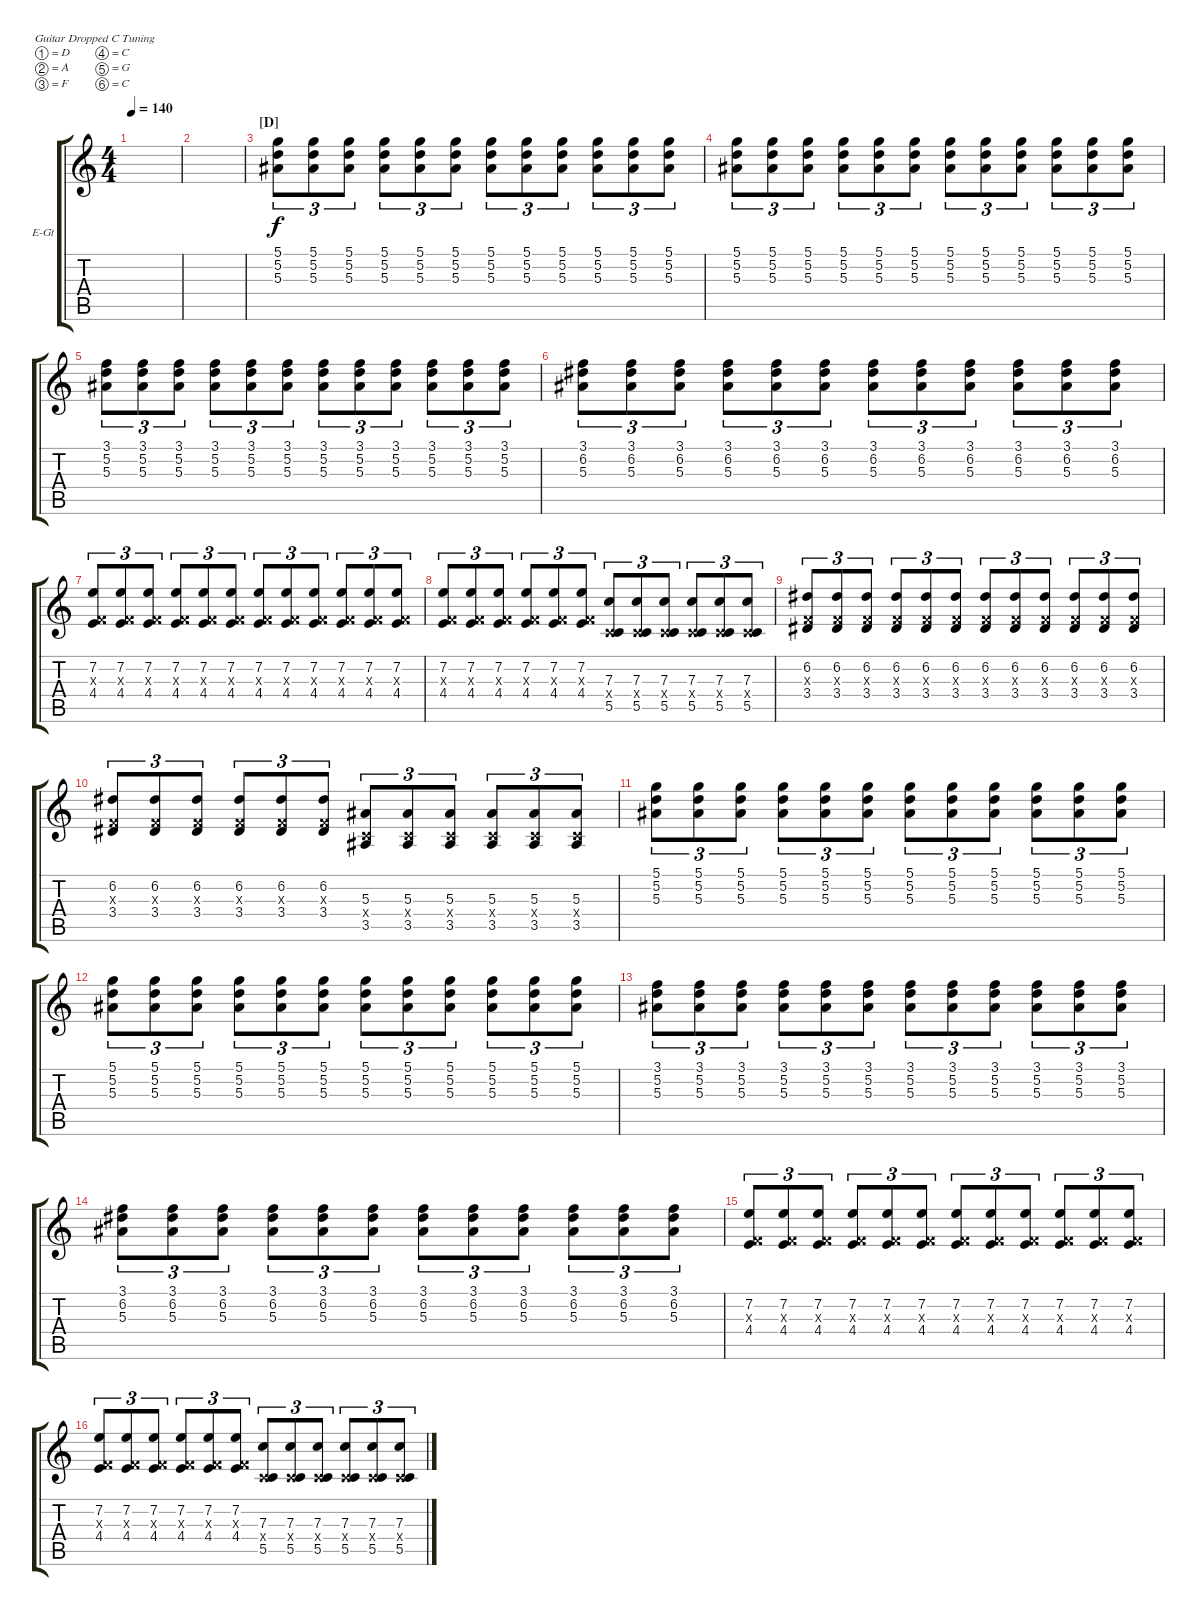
\bracketExtendMode groupsimilarinstruments
\firstSystemTrackNameOrientation horizontal
\otherSystemsTrackNameOrientation horizontal
\track ("Guitar 2" "E-Gt") {instrument distortionguitar}
\staff {score tabs}
\tuning (D4 A3 F3 C3 G2 C2)
\ts (4 4)
\tempo 140
\clef g2
\scale
0.333333
\ks c
|
\scale
0.333333 |
\section ("D" "")
\scale
0.333333 (5.3 5.2 5.1).8{tu (3 2)} (5.3 5.2 5.1).8{tu (3 2)} (5.3 5.2 5.1).8{tu (3 2)} (5.3 5.2 5.1).8{tu (3 2)} (5.3 5.2 5.1).8{tu (3 2)} (5.3 5.2 5.1).8{tu (3 2)} (5.3 5.2 5.1).8{tu (3 2)} (5.3 5.2 5.1).8{tu (3 2)} (5.3 5.2 5.1).8{tu (3 2)} (5.3 5.2 5.1).8{tu (3 2)} (5.3 5.2 5.1).8{tu (3 2)} (5.3 5.2 5.1).8{tu (3 2)} |
\scale
0.333333 (5.3 5.2 5.1).8{tu (3 2)} (5.3 5.2 5.1).8{tu (3 2)} (5.3 5.2 5.1).8{tu (3 2)} (5.3 5.2 5.1).8{tu (3 2)} (5.3 5.2 5.1).8{tu (3 2)} (5.3 5.2 5.1).8{tu (3 2)} (5.3 5.2 5.1).8{tu (3 2)} (5.3 5.2 5.1).8{tu (3 2)} (5.3 5.2 5.1).8{tu (3 2)} (5.3 5.2 5.1).8{tu (3 2)} (5.3 5.2 5.1).8{tu (3 2)} (5.3 5.2 5.1).8{tu (3 2)} |
\scale
0.333333 (3.1 5.2 5.3).8{tu (3 2)} (3.1 5.2 5.3).8{tu (3 2)} (3.1 5.2 5.3).8{tu (3 2)} (3.1 5.2 5.3).8{tu (3 2)} (3.1 5.2 5.3).8{tu (3 2)} (3.1 5.2 5.3).8{tu (3 2)} (3.1 5.2 5.3).8{tu (3 2)} (3.1 5.2 5.3).8{tu (3 2)} (3.1 5.2 5.3).8{tu (3 2)} (3.1 5.2 5.3).8{tu (3 2)} (3.1 5.2 5.3).8{tu (3 2)} (3.1 5.2 5.3).8{tu (3 2)} |
\scale
0.333333 (3.1 6.2 5.3).8{tu (3 2)} (3.1 6.2 5.3).8{tu (3 2)} (3.1 6.2 5.3).8{tu (3 2)} (3.1 6.2 5.3).8{tu (3 2)} (3.1 6.2 5.3).8{tu (3 2)} (3.1 6.2 5.3).8{tu (3 2)} (3.1 6.2 5.3).8{tu (3 2)} (3.1 6.2 5.3).8{tu (3 2)} (3.1 6.2 5.3).8{tu (3 2)} (3.1 6.2 5.3).8{tu (3 2)} (3.1 6.2 5.3).8{tu (3 2)} (3.1 6.2 5.3).8{tu (3 2)} |
\scale
0.333333 (7.2 0.3{x} 4.4).8{tu (3 2)} (7.2 0.3{x} 4.4).8{tu (3 2)} (7.2 0.3{x} 4.4).8{tu (3 2)} (7.2 0.3{x} 4.4).8{tu (3 2)} (7.2 0.3{x} 4.4).8{tu (3 2)} (7.2 0.3{x} 4.4).8{tu (3 2)} (7.2 0.3{x} 4.4).8{tu (3 2)} (7.2 0.3{x} 4.4).8{tu (3 2)} (7.2 0.3{x} 4.4).8{tu (3 2)} (7.2 0.3{x} 4.4).8{tu (3 2)} (7.2 0.3{x} 4.4).8{tu (3 2)} (7.2 0.3{x} 4.4).8{tu (3 2)} |
\scale
0.333333 (7.2 0.3{x} 4.4).8{tu (3 2)} (7.2 0.3{x} 4.4).8{tu (3 2)} (7.2 0.3{x} 4.4).8{tu (3 2)} (7.2 0.3{x} 4.4).8{tu (3 2)} (7.2 0.3{x} 4.4).8{tu (3 2)} (7.2 0.3{x} 4.4).8{tu (3 2)} (7.3 0.4{x} 5.5).8{tu (3 2)} (7.3 0.4{x} 5.5).8{tu (3 2)} (7.3 0.4{x} 5.5).8{tu (3 2)} (7.3 0.4{x} 5.5).8{tu (3 2)} (7.3 0.4{x} 5.5).8{tu (3 2)} (7.3 0.4{x} 5.5).8{tu (3 2)} |
\scale
0.333333 (6.2 0.3{x} 3.4).8{tu (3 2)} (6.2 0.3{x} 3.4).8{tu (3 2)} (6.2 0.3{x} 3.4).8{tu (3 2)} (6.2 0.3{x} 3.4).8{tu (3 2)} (6.2 0.3{x} 3.4).8{tu (3 2)} (6.2 0.3{x} 3.4).8{tu (3 2)} (6.2 0.3{x} 3.4).8{tu (3 2)} (6.2 0.3{x} 3.4).8{tu (3 2)} (6.2 0.3{x} 3.4).8{tu (3 2)} (6.2 0.3{x} 3.4).8{tu (3 2)} (6.2 0.3{x} 3.4).8{tu (3 2)} (6.2 0.3{x} 3.4).8{tu (3 2)} |
\scale
0.333333 (6.2 0.3{x} 3.4).8{tu (3 2)} (6.2 0.3{x} 3.4).8{tu (3 2)} (6.2 0.3{x} 3.4).8{tu (3 2)} (6.2 0.3{x} 3.4).8{tu (3 2)} (6.2 0.3{x} 3.4).8{tu (3 2)} (6.2 0.3{x} 3.4).8{tu (3 2)} (5.3 0.4{x} 3.5).8{tu (3 2)} (5.3 0.4{x} 3.5).8{tu (3 2)} (5.3 0.4{x} 3.5).8{tu (3 2)} (5.3 0.4{x} 3.5).8{tu (3 2)} (5.3 0.4{x} 3.5).8{tu (3 2)} (5.3 0.4{x} 3.5).8{tu (3 2)} |
\scale
0.333333 (5.3 5.2 5.1).8{tu (3 2)} (5.3 5.2 5.1).8{tu (3 2)} (5.3 5.2 5.1).8{tu (3 2)} (5.3 5.2 5.1).8{tu (3 2)} (5.3 5.2 5.1).8{tu (3 2)} (5.3 5.2 5.1).8{tu (3 2)} (5.3 5.2 5.1).8{tu (3 2)} (5.3 5.2 5.1).8{tu (3 2)} (5.3 5.2 5.1).8{tu (3 2)} (5.3 5.2 5.1).8{tu (3 2)} (5.3 5.2 5.1).8{tu (3 2)} (5.3 5.2 5.1).8{tu (3 2)} |
\scale
0.333333 (5.3 5.2 5.1).8{tu (3 2)} (5.3 5.2 5.1).8{tu (3 2)} (5.3 5.2 5.1).8{tu (3 2)} (5.3 5.2 5.1).8{tu (3 2)} (5.3 5.2 5.1).8{tu (3 2)} (5.3 5.2 5.1).8{tu (3 2)} (5.3 5.2 5.1).8{tu (3 2)} (5.3 5.2 5.1).8{tu (3 2)} (5.3 5.2 5.1).8{tu (3 2)} (5.3 5.2 5.1).8{tu (3 2)} (5.3 5.2 5.1).8{tu (3 2)} (5.3 5.2 5.1).8{tu (3 2)} |
\scale
0.333333 (3.1 5.2 5.3).8{tu (3 2)} (3.1 5.2 5.3).8{tu (3 2)} (3.1 5.2 5.3).8{tu (3 2)} (3.1 5.2 5.3).8{tu (3 2)} (3.1 5.2 5.3).8{tu (3 2)} (3.1 5.2 5.3).8{tu (3 2)} (3.1 5.2 5.3).8{tu (3 2)} (3.1 5.2 5.3).8{tu (3 2)} (3.1 5.2 5.3).8{tu (3 2)} (3.1 5.2 5.3).8{tu (3 2)} (3.1 5.2 5.3).8{tu (3 2)} (3.1 5.2 5.3).8{tu (3 2)} |
\scale
0.333333 (3.1 6.2 5.3).8{tu (3 2)} (3.1 6.2 5.3).8{tu (3 2)} (3.1 6.2 5.3).8{tu (3 2)} (3.1 6.2 5.3).8{tu (3 2)} (3.1 6.2 5.3).8{tu (3 2)} (3.1 6.2 5.3).8{tu (3 2)} (3.1 6.2 5.3).8{tu (3 2)} (3.1 6.2 5.3).8{tu (3 2)} (3.1 6.2 5.3).8{tu (3 2)} (3.1 6.2 5.3).8{tu (3 2)} (3.1 6.2 5.3).8{tu (3 2)} (3.1 6.2 5.3).8{tu (3 2)} |
\scale
0.333333 (7.2 0.3{x} 4.4).8{tu (3 2)} (7.2 0.3{x} 4.4).8{tu (3 2)} (7.2 0.3{x} 4.4).8{tu (3 2)} (7.2 0.3{x} 4.4).8{tu (3 2)} (7.2 0.3{x} 4.4).8{tu (3 2)} (7.2 0.3{x} 4.4).8{tu (3 2)} (7.2 0.3{x} 4.4).8{tu (3 2)} (7.2 0.3{x} 4.4).8{tu (3 2)} (7.2 0.3{x} 4.4).8{tu (3 2)} (7.2 0.3{x} 4.4).8{tu (3 2)} (7.2 0.3{x} 4.4).8{tu (3 2)} (7.2 0.3{x} 4.4).8{tu (3 2)} |
\scale
0.333333 (7.2 0.3{x} 4.4).8{tu (3 2)} (7.2 0.3{x} 4.4).8{tu (3 2)} (7.2 0.3{x} 4.4).8{tu (3 2)} (7.2 0.3{x} 4.4).8{tu (3 2)} (7.2 0.3{x} 4.4).8{tu (3 2)} (7.2 0.3{x} 4.4).8{tu (3 2)} (7.3 0.4{x} 5.5).8{tu (3 2)} (7.3 0.4{x} 5.5).8{tu (3 2)} (7.3 0.4{x} 5.5).8{tu (3 2)} (7.3 0.4{x} 5.5).8{tu (3 2)} (7.3 0.4{x} 5.5).8{tu (3 2)} (7.3 0.4{x} 5.5).8{tu (3 2)}
